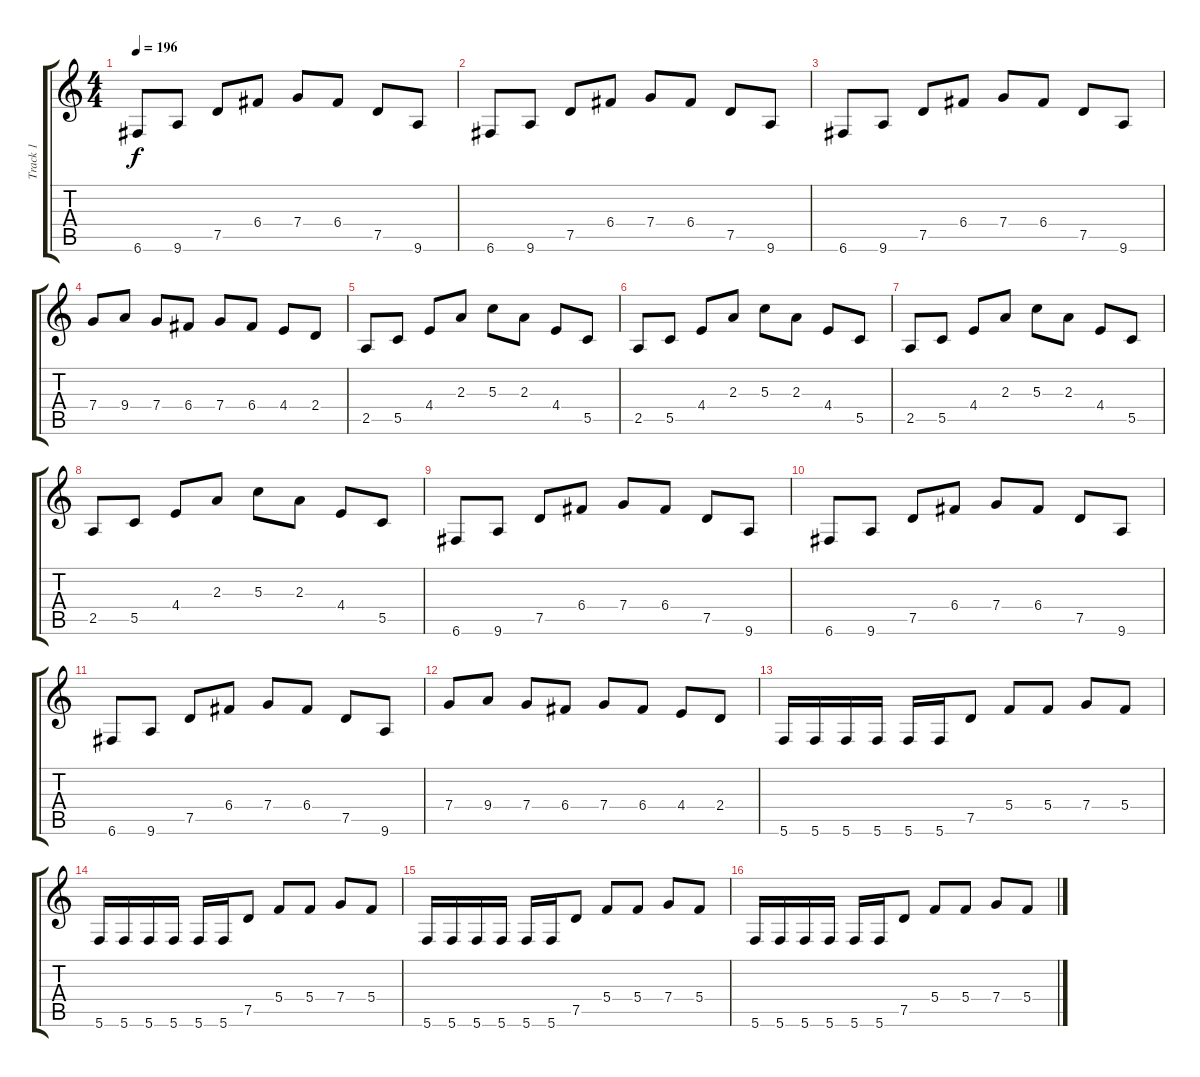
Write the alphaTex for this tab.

\track ("Track 1" "Track 1") {instrument distortionguitar}
\staff {score tabs}
\tuning (E4 C4 G3 C3 G2 C2) {hide}
\ts (4 4)
\tempo 196
\clef g2
\ks c
6.6.8{dy f} 9.6.8 7.5.8 6.4.8 7.4.8 6.4.8 7.5.8 9.6.8 |
6.6.8 9.6.8 7.5.8 6.4.8 7.4.8 6.4.8 7.5.8 9.6.8 |
6.6.8 9.6.8 7.5.8 6.4.8 7.4.8 6.4.8 7.5.8 9.6.8 |
7.4.8 9.4.8 7.4.8 6.4.8 7.4.8 6.4.8 4.4.8 2.4.8 |
2.5.8 5.5.8 4.4.8 2.3.8 5.3.8 2.3.8 4.4.8 5.5.8 |
2.5.8 5.5.8 4.4.8 2.3.8 5.3.8 2.3.8 4.4.8 5.5.8 |
2.5.8 5.5.8 4.4.8 2.3.8 5.3.8 2.3.8 4.4.8 5.5.8 |
2.5.8 5.5.8 4.4.8 2.3.8 5.3.8 2.3.8 4.4.8 5.5.8 |
6.6.8 9.6.8 7.5.8 6.4.8 7.4.8 6.4.8 7.5.8 9.6.8 |
6.6.8 9.6.8 7.5.8 6.4.8 7.4.8 6.4.8 7.5.8 9.6.8 |
6.6.8 9.6.8 7.5.8 6.4.8 7.4.8 6.4.8 7.5.8 9.6.8 |
7.4.8 9.4.8 7.4.8 6.4.8 7.4.8 6.4.8 4.4.8 2.4.8 |
5.6.16 5.6.16 5.6.16 5.6.16 5.6.16 5.6.16 7.5.8 5.4.8 5.4.8 7.4.8 5.4.8 |
5.6.16 5.6.16 5.6.16 5.6.16 5.6.16 5.6.16 7.5.8 5.4.8 5.4.8 7.4.8 5.4.8 |
5.6.16 5.6.16 5.6.16 5.6.16 5.6.16 5.6.16 7.5.8 5.4.8 5.4.8 7.4.8 5.4.8 |
5.6.16 5.6.16 5.6.16 5.6.16 5.6.16 5.6.16 7.5.8 5.4.8 5.4.8 7.4.8 5.4.8
